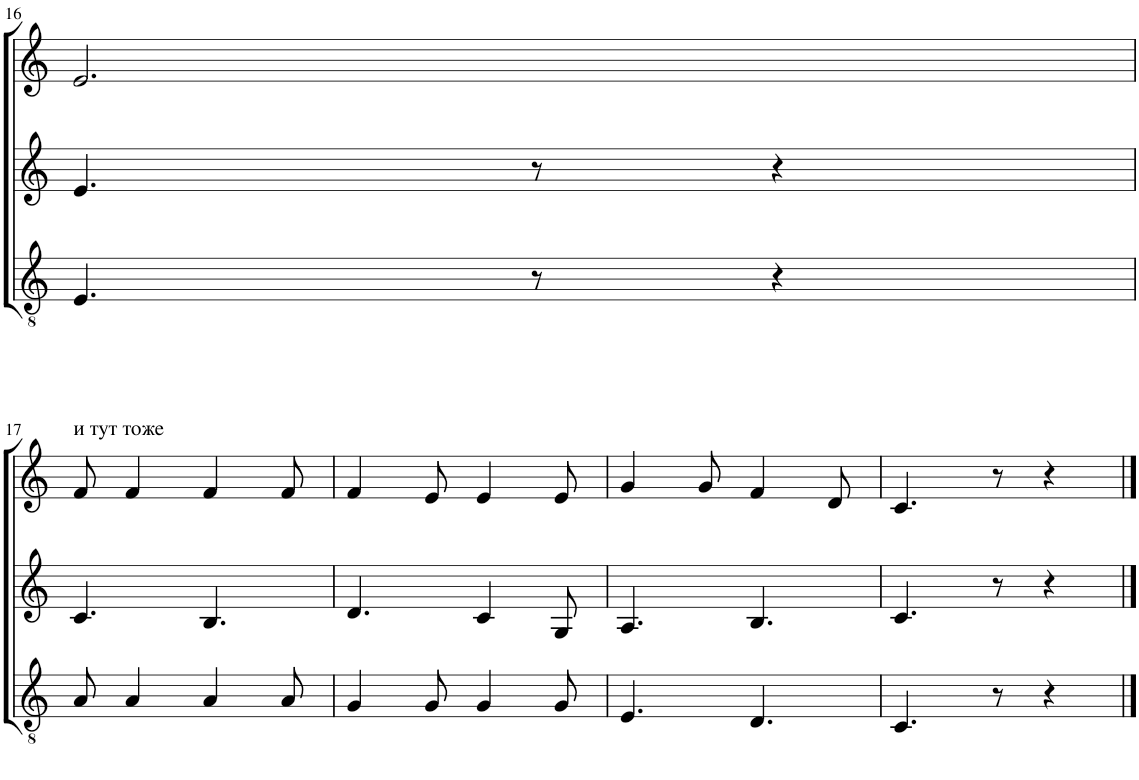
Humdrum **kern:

**kern	**kern	**kern
*part3	*part2	*part1
*staff3	*staff2	*staff1
*I"Б	*I"А	*I"С
!!LO:PB:g=z
*clefGv2	*clefG2	*clefG2
*	*Trd4c7	*Trd4c7
*k[]	*k[]	*k[]
*M6/8	*M6/8	*M6/8
=16	=16	=16
4.E/	4.e/	2.e/
8r	8r	.
4r	4r	.
!!LO:LB:g=z
=17	=17	=17
!	!	!LO:TX:a:t=и тут тоже
8A/	4.c/	8f/
4A/	.	4f/
4A/	4.B/	4f/
8A/	.	8f/
=18	=18	=18
4G/	4.d/	4f/
8G/	.	8e/
4G/	4c/	4e/
8G/	8G/	8e/
=19	=19	=19
4.E/	4.A/	4g/
.	.	8g/
4.D/	4.B/	4f/
.	.	8d/
=20	=20	=20
4.C/	4.c/	4.c/
8r	8r	8r
4r	4r	4r
==	==	==
*-	*-	*-
